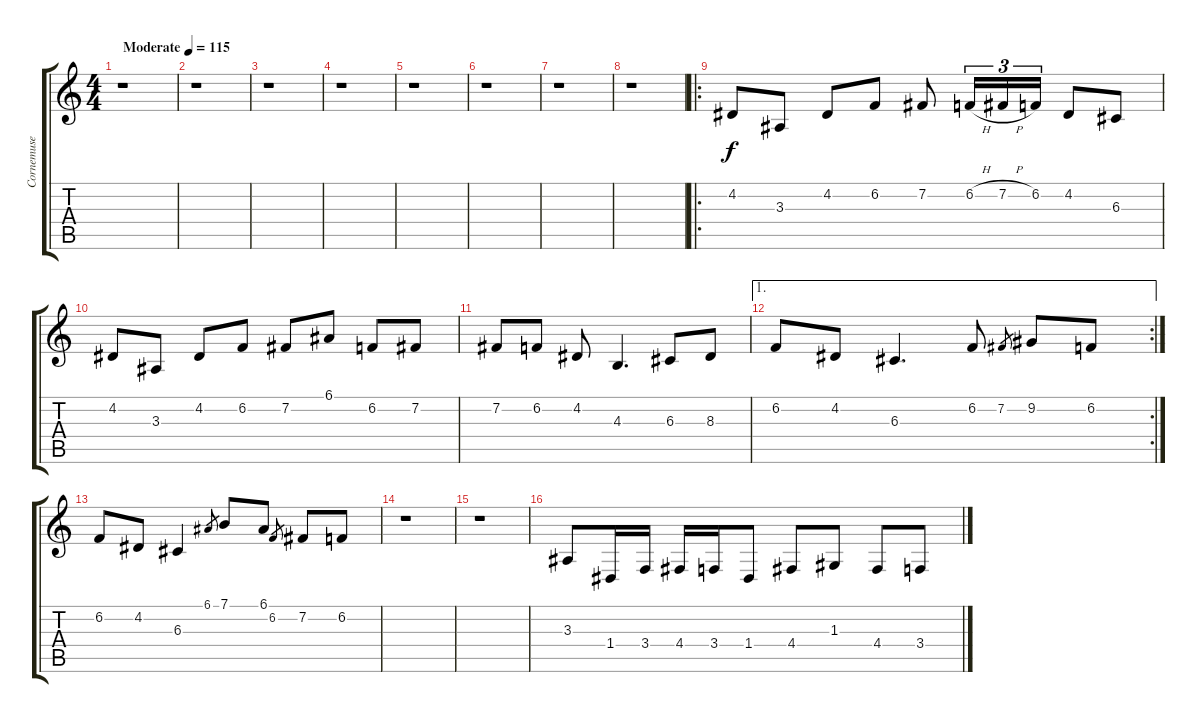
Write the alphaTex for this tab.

\track ("Cornemuse" "Cornemuse") {instrument bagpipe}
\staff {score tabs}
\tuning (E4 B3 G3 D3 A2 E2) {hide}
\ts (4 4)
\tempo (115 "Moderate")
\clef g2
\ks c
r.1{dy f instrument bagpipe} |
r.1 |
r.1 |
r.1 |
r.1 |
r.1 |
r.1 |
r.1 |
\ro
4.2.8 3.3.8 4.2.8 6.2.8 7.2.8 6.2{h}.16{tu (3 2)} 7.2{h}.16{tu (3 2)} 6.2.16{tu (3 2)} 4.2.8 6.3.8 |
4.2.8 3.3.8 4.2.8 6.2.8 7.2.8 6.1.8 6.2.8 7.2.8 |
7.2.8 6.2.8 4.2.8 4.3.4{d} 6.3.8 8.3.8 |
\ae 1
\rc 2
6.2.8 4.2.8 6.3.4{d} 6.2.8 7.2.8{gr} 9.2.8 6.2.8 |
6.2.8 4.2.8 6.3.4 6.1.8{gr} 7.1.8 6.1.8 6.2.8{gr} 7.2.8 6.2.8 |
r.1 |
r.1 |
3.3.8 1.4.16 3.4.16 4.4.16 3.4.16 1.4.8 4.4.8 1.3.8 4.4.8 3.4.8
